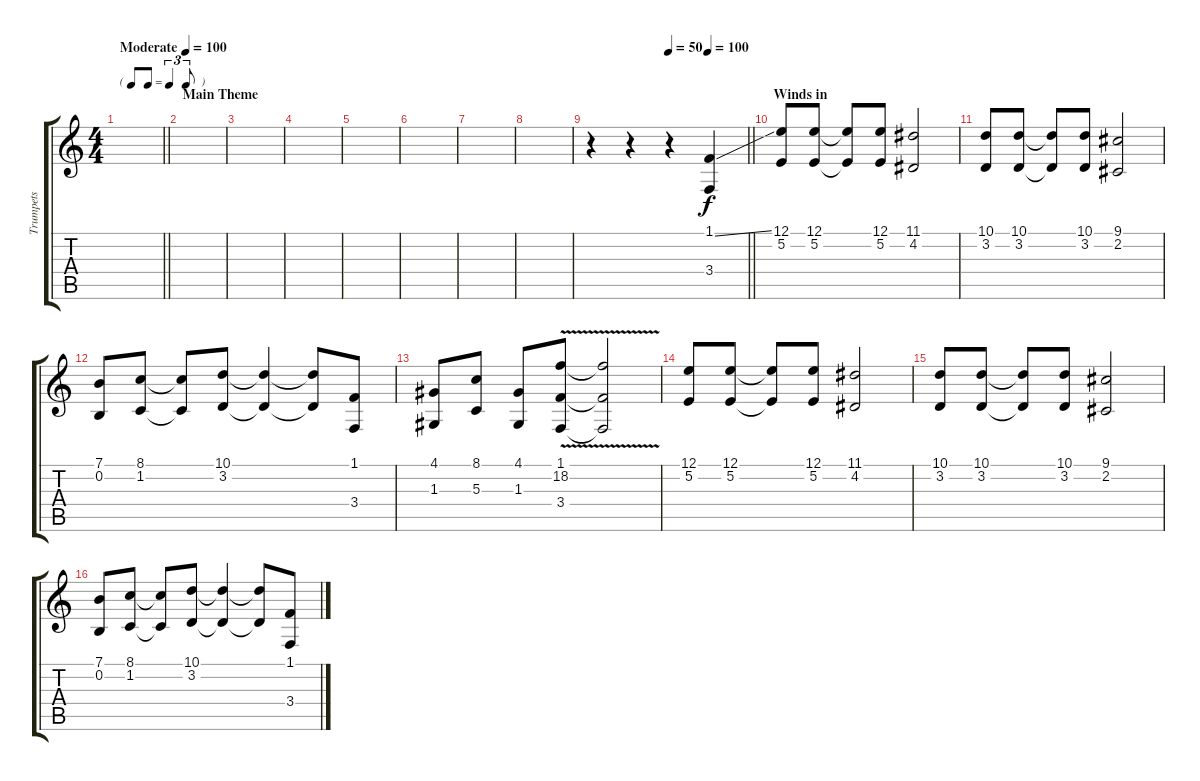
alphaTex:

\track ("Trumpets" "Trumpets") {instrument trumpet}
\staff {score tabs}
\tuning (E4 B3 G3 D3 A2 E2) {hide}
\ts (4 4)
\tf triplet8th
\tempo (100 "Moderate")
\clef g2
\barLineRight lightlight
\ks c
|
\section ("" "Main Theme")
|
|
|
|
|
|
|
\tempo (50 0.5)
\tempo (100 0.75)
\barLineRight lightlight
r.4 r.4 r.4 (1.1{ss} 3.4).4 |
\section ("" "Winds in")
(12.1 5.2).8 (12.1 5.2).8 (12.1{t} 5.2{t}).8 (12.1 5.2).8 (11.1 4.2).2 |
(10.1 3.2).8 (10.1 3.2).8 (10.1{t} 3.2{t}).8 (10.1 3.2).8 (9.1 2.2).2 |
(7.1 0.2).8 (8.1 1.2).8 (8.1{t} 1.2{t}).8 (10.1 3.2).8 (10.1{t} 3.2{t}).4 (10.1{t} 3.2{t}).8 (1.1 3.4).8 |
(4.1 1.3).8 (8.1 5.3).8 (4.1 1.3).8 (1.1 18.2 3.4{v}).8 (1.1{t} 18.2{t} 3.4{t}).2 |
(12.1 5.2).8 (12.1 5.2).8 (12.1{t} 5.2{t}).8 (12.1 5.2).8 (11.1 4.2).2 |
(10.1 3.2).8 (10.1 3.2).8 (10.1{t} 3.2{t}).8 (10.1 3.2).8 (9.1 2.2).2 |
(7.1 0.2).8 (8.1 1.2).8 (8.1{t} 1.2{t}).8 (10.1 3.2).8 (10.1{t} 3.2{t}).4 (10.1{t} 3.2{t}).8 (1.1 3.4).8
